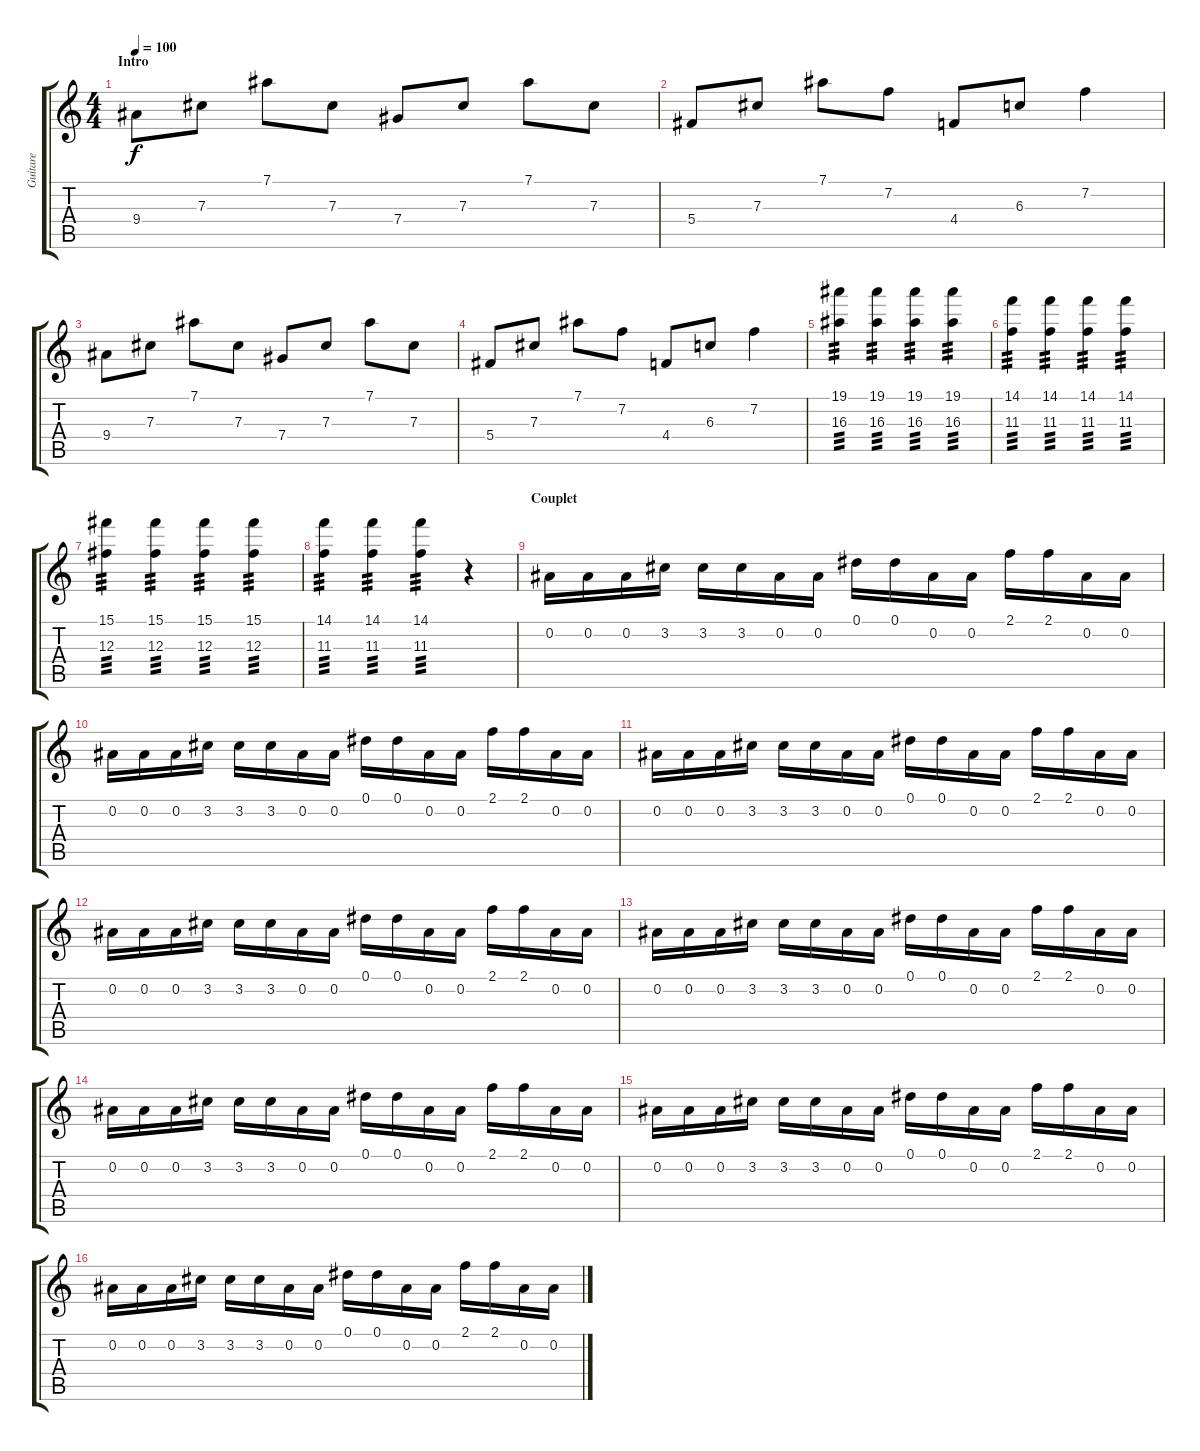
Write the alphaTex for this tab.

\track ("Guitare" "Guitare") {instrument distortionguitar}
\staff {score tabs}
\tuning (Eb4 Bb3 Gb3 Db3 Ab2 Db2) {hide}
\ts (4 4)
\section ("" "Intro")
\tempo 100
\clef g2
\ks c
9.4.8{dy f instrument electricguitarclean} 7.3.8 7.1.8 7.3.8 7.4.8 7.3.8 7.1.8 7.3.8 |
5.4.8 7.3.8 7.1.8 7.2.8 4.4.8 6.3.8 7.2.4 |
9.4.8{instrument electricguitarclean} 7.3.8 7.1.8 7.3.8 7.4.8 7.3.8 7.1.8 7.3.8 |
5.4.8 7.3.8 7.1.8 7.2.8 4.4.8 6.3.8 7.2.4 |
(19.1 16.3).4{tp 3 instrument distortionguitar} (19.1 16.3).4{tp 3} (19.1 16.3).4{tp 3} (19.1 16.3).4{tp 3} |
(14.1 11.3).4{tp 3} (14.1 11.3).4{tp 3} (14.1 11.3).4{tp 3} (14.1 11.3).4{tp 3} |
(15.1 12.3).4{tp 3} (15.1 12.3).4{tp 3} (15.1 12.3).4{tp 3} (15.1 12.3).4{tp 3} |
(14.1 11.3).4{tp 3} (14.1 11.3).4{tp 3} (14.1 11.3).4{tp 3} r.4 |
\section ("" "Couplet")
0.2.16 0.2.16 0.2.16 3.2.16 3.2.16 3.2.16 0.2.16 0.2.16 0.1.16 0.1.16 0.2.16 0.2.16 2.1.16 2.1.16 0.2.16 0.2.16 |
0.2.16 0.2.16 0.2.16 3.2.16 3.2.16 3.2.16 0.2.16 0.2.16 0.1.16 0.1.16 0.2.16 0.2.16 2.1.16 2.1.16 0.2.16 0.2.16 |
0.2.16 0.2.16 0.2.16 3.2.16 3.2.16 3.2.16 0.2.16 0.2.16 0.1.16 0.1.16 0.2.16 0.2.16 2.1.16 2.1.16 0.2.16 0.2.16 |
0.2.16 0.2.16 0.2.16 3.2.16 3.2.16 3.2.16 0.2.16 0.2.16 0.1.16 0.1.16 0.2.16 0.2.16 2.1.16 2.1.16 0.2.16 0.2.16 |
0.2.16 0.2.16 0.2.16 3.2.16 3.2.16 3.2.16 0.2.16 0.2.16 0.1.16 0.1.16 0.2.16 0.2.16 2.1.16 2.1.16 0.2.16 0.2.16 |
0.2.16 0.2.16 0.2.16 3.2.16 3.2.16 3.2.16 0.2.16 0.2.16 0.1.16 0.1.16 0.2.16 0.2.16 2.1.16 2.1.16 0.2.16 0.2.16 |
0.2.16 0.2.16 0.2.16 3.2.16 3.2.16 3.2.16 0.2.16 0.2.16 0.1.16 0.1.16 0.2.16 0.2.16 2.1.16 2.1.16 0.2.16 0.2.16 |
0.2.16 0.2.16 0.2.16 3.2.16 3.2.16 3.2.16 0.2.16 0.2.16 0.1.16 0.1.16 0.2.16 0.2.16 2.1.16 2.1.16 0.2.16 0.2.16
